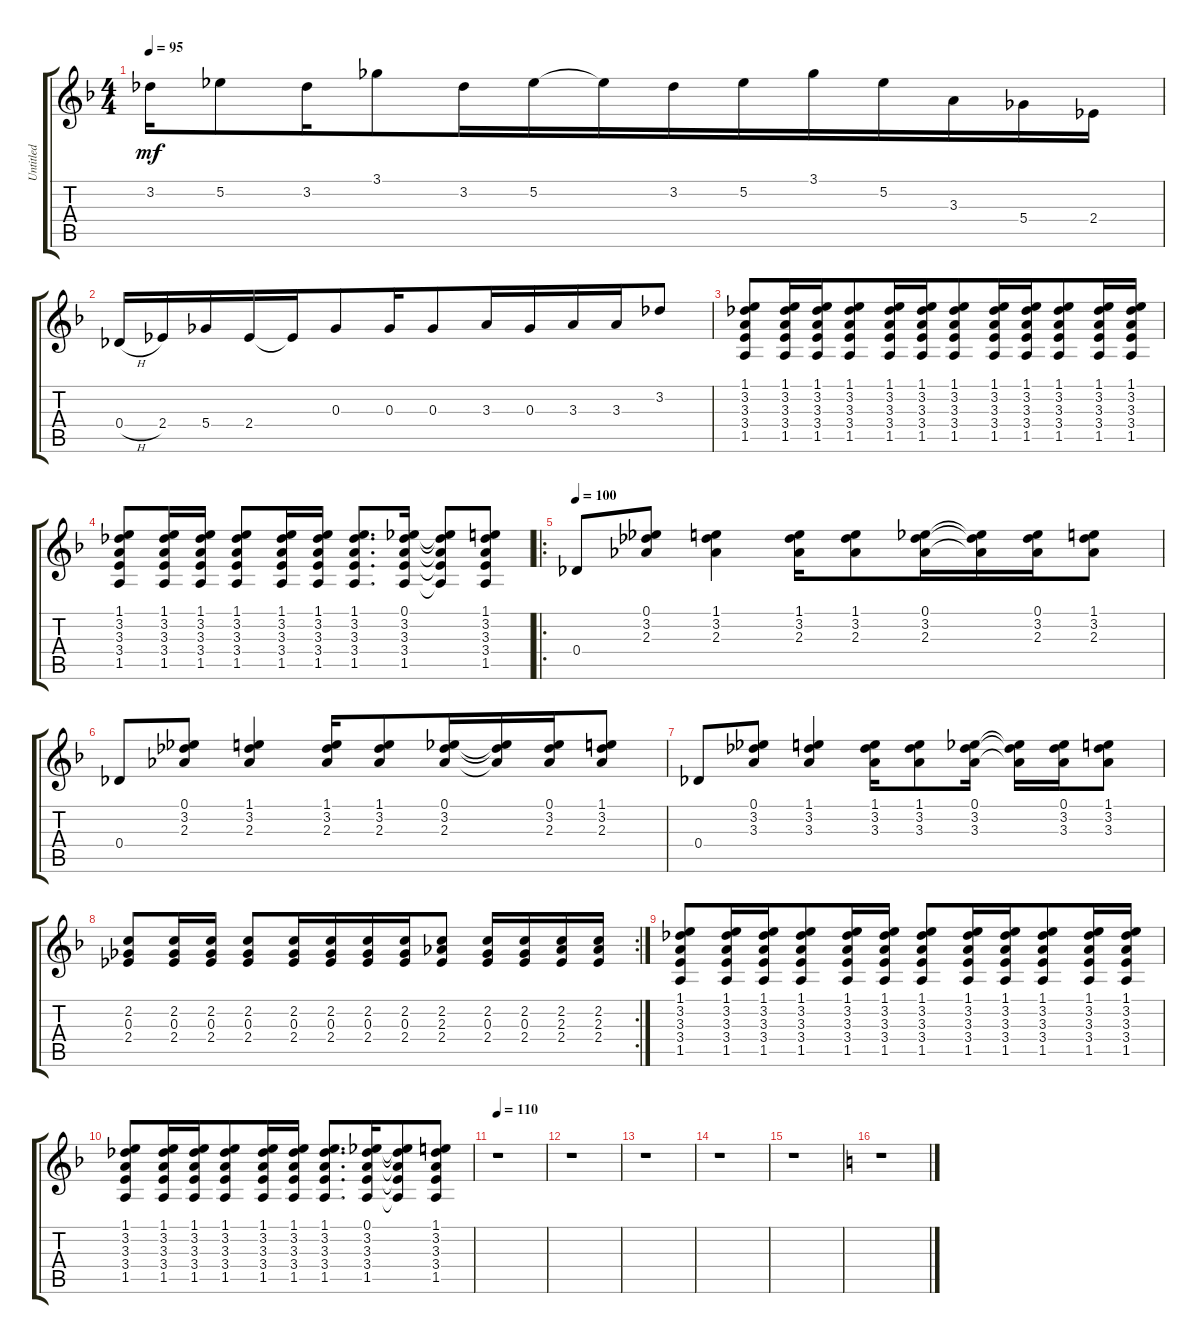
\track ("Untitled" "Untitled") {instrument acousticguitarsteel}
\staff {score tabs}
\tuning (Eb4 Bb3 Gb3 Db3 Ab2 Eb2) {hide}
\ts (4 4)
\tempo 95
\clef g2
\ks f
3.2.16{dy mf beam merge} 5.2.8{beam merge} 3.2.16{beam merge} 3.1.8{beam merge} 3.2.16{beam merge} 5.2.16{beam merge} 5.2{t}.16{beam merge} 3.2.16{beam merge} 5.2.16{beam merge} 3.1.16{beam merge} 5.2.16{beam merge} 3.3.16{beam merge} 5.4.16{beam merge} 2.4.16 |
0.4{h}.16{beam merge} 2.4.16{beam merge} 5.4.16{beam merge} 2.4.16{beam merge} 2.4{t}.16{beam merge} 0.3.8 0.3.16{beam merge} 0.3.8{beam merge} 3.3.16{beam merge} 0.3.16{beam merge} 3.3.16{beam merge} 3.3.16{beam merge} 3.2.8 |
(1.1 3.2 3.3 3.4 1.5).8{beam merge} (1.1 3.2 3.3 3.4 1.5).16 (1.1 3.2 3.3 3.4 1.5).16{beam merge} (1.1 3.2 3.3 3.4 1.5).8{beam merge} (1.1 3.2 3.3 3.4 1.5).16{beam merge} (1.1 3.2 3.3 3.4 1.5).16{beam merge} (1.1 3.2 3.3 3.4 1.5).8{beam merge} (1.1 3.2 3.3 3.4 1.5).16{beam merge} (1.1 3.2 3.3 3.4 1.5).16{beam merge} (1.1 3.2 3.3 3.4 1.5).8{beam merge} (1.1 3.2 3.3 3.4 1.5).16{beam merge} (1.1 3.2 3.3 3.4 1.5).16 |
(1.1 3.2 3.3 3.4 1.5).8{beam merge} (1.1 3.2 3.3 3.4 1.5).16{beam merge} (1.1 3.2 3.3 3.4 1.5).16 (1.1 3.2 3.3 3.4 1.5).8 (1.1 3.2 3.3 3.4 1.5).16 (1.1 3.2 3.3 3.4 1.5).16 (1.1 3.2 3.3 3.4 1.5).8{d beam merge} (0.1 3.2 3.3 3.4 1.5).16 (0.1{t} 3.2{t} 3.3{t} 3.4{t} 1.5{t}).8{beam merge} (1.1 3.2 3.3 3.4 1.5).8 |
\ro
\tempo 100
0.4.8 (0.1 3.2 2.3).8 (1.1 3.2 2.3).4{beam merge} (1.1 3.2 2.3).16 (1.1 3.2 2.3).8 (0.1 3.2 2.3).16{beam merge} (0.1{t} 3.2{t} 2.3{t}).16 (0.1 3.2 2.3).16{beam merge} (1.1 3.2 2.3).8 |
0.4.8 (0.1 3.2 2.3).8{beam merge} (1.1 3.2 2.3).4{beam merge} (1.1 3.2 2.3).16 (1.1 3.2 2.3).8 (0.1 3.2 2.3).16{beam merge} (0.1{t} 3.2{t} 2.3{t}).16{beam merge} (0.1 3.2 2.3).16{beam merge} (1.1 3.2 2.3).8 |
0.4.8 (0.1 3.2 3.3).8{beam merge} (1.1 3.2 3.3).4 (1.1 3.2 3.3).16 (1.1 3.2 3.3).8 (0.1 3.2 3.3).16 (0.1{t} 3.2{t} 3.3{t}).16 (0.1 3.2 3.3).16 (1.1 3.2 3.3).8 |
\rc 2
(2.2 0.3 2.4).8{beam merge} (2.2 0.3 2.4).16 (2.2 0.3 2.4).16 (2.2 0.3 2.4).8 (2.2 0.3 2.4).16 (2.2 0.3 2.4).16{beam merge} (2.2 0.3 2.4).16 (2.2 0.3 2.4).16 (2.2 2.3 2.4).8 (2.2 0.3 2.4).16{beam merge} (2.2 0.3 2.4).16 (2.2 2.3 2.4).16 (2.2 2.3 2.4).16 |
(1.1 3.2 3.3 3.4 1.5).8{beam merge} (1.1 3.2 3.3 3.4 1.5).16{beam merge} (1.1 3.2 3.3 3.4 1.5).16{beam merge} (1.1 3.2 3.3 3.4 1.5).8{beam merge} (1.1 3.2 3.3 3.4 1.5).16{beam merge} (1.1 3.2 3.3 3.4 1.5).16 (1.1 3.2 3.3 3.4 1.5).8 (1.1 3.2 3.3 3.4 1.5).16{beam merge} (1.1 3.2 3.3 3.4 1.5).16{beam merge} (1.1 3.2 3.3 3.4 1.5).8{beam merge} (1.1 3.2 3.3 3.4 1.5).16{beam merge} (1.1 3.2 3.3 3.4 1.5).16 |
(1.1 3.2 3.3 3.4 1.5).8 (1.1 3.2 3.3 3.4 1.5).16 (1.1 3.2 3.3 3.4 1.5).16{beam merge} (1.1 3.2 3.3 3.4 1.5).8{beam merge} (1.1 3.2 3.3 3.4 1.5).16 (1.1 3.2 3.3 3.4 1.5).16 (1.1 3.2 3.3 3.4 1.5).8{d} (0.1 3.2 3.3 3.4 1.5).16{beam merge} (0.1{t} 3.2{t} 3.3{t} 3.4{t} 1.5{t}).8{beam merge} (1.1 3.2 3.3 3.4 1.5).8 |
\tempo 110
r.1 |
r.1 |
r.1 |
r.1 |
r.1 |
\ks c
r.1
